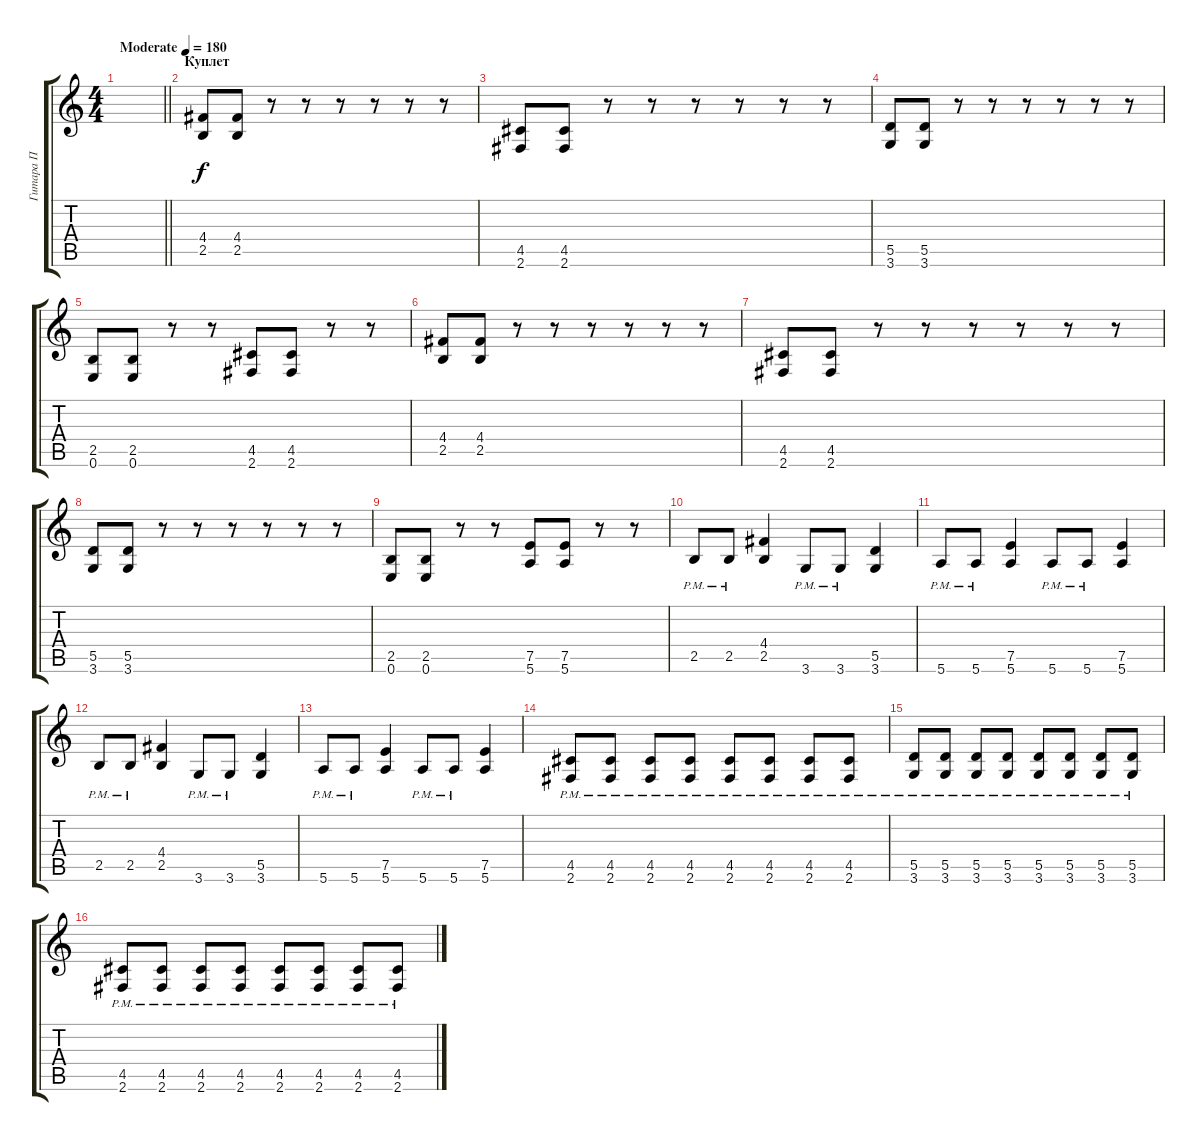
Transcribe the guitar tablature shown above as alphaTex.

\track ("Гитара П" "Гитара П") {instrument overdrivenguitar}
\staff {score tabs}
\tuning (E4 B3 G3 D3 A2 E2) {hide}
\ts (4 4)
\tempo (180 "Moderate")
\clef g2
\barLineRight lightlight
\ks c
|
\section ("" "Куплет")
(4.4 2.5).8 (4.4 2.5).8 r.8 r.8 r.8 r.8 r.8 r.8 |
(4.5 2.6).8 (4.5 2.6).8 r.8 r.8 r.8 r.8 r.8 r.8 |
(5.5 3.6).8 (5.5 3.6).8 r.8 r.8 r.8 r.8 r.8 r.8 |
(2.5 0.6).8 (2.5 0.6).8 r.8 r.8 (4.5 2.6).8 (4.5 2.6).8 r.8 r.8 |
(4.4 2.5).8 (4.4 2.5).8 r.8 r.8 r.8 r.8 r.8 r.8 |
(4.5 2.6).8 (4.5 2.6).8 r.8 r.8 r.8 r.8 r.8 r.8 |
(5.5 3.6).8 (5.5 3.6).8 r.8 r.8 r.8 r.8 r.8 r.8 |
(2.5 0.6).8 (2.5 0.6).8 r.8 r.8 (7.5 5.6).8 (7.5 5.6).8 r.8 r.8 |
2.5{pm}.8 2.5{pm}.8 (4.4 2.5).4 3.6{pm}.8 3.6{pm}.8 (5.5 3.6).4 |
5.6{pm}.8 5.6{pm}.8 (7.5 5.6).4 5.6{pm}.8 5.6{pm}.8 (7.5 5.6).4 |
2.5{pm}.8 2.5{pm}.8 (4.4 2.5).4 3.6{pm}.8 3.6{pm}.8 (5.5 3.6).4 |
5.6{pm}.8 5.6{pm}.8 (7.5 5.6).4 5.6{pm}.8 5.6{pm}.8 (7.5 5.6).4 |
(4.5{pm} 2.6{pm}).8 (4.5{pm} 2.6{pm}).8 (4.5{pm} 2.6{pm}).8 (4.5{pm} 2.6{pm}).8 (4.5{pm} 2.6{pm}).8 (4.5{pm} 2.6{pm}).8 (4.5{pm} 2.6{pm}).8 (4.5{pm} 2.6{pm}).8 |
(5.5{pm} 3.6{pm}).8 (5.5{pm} 3.6{pm}).8 (5.5{pm} 3.6{pm}).8 (5.5{pm} 3.6{pm}).8 (5.5{pm} 3.6{pm}).8 (5.5{pm} 3.6{pm}).8 (5.5{pm} 3.6{pm}).8 (5.5{pm} 3.6{pm}).8 |
(4.5{pm} 2.6{pm}).8 (4.5{pm} 2.6{pm}).8 (4.5{pm} 2.6{pm}).8 (4.5{pm} 2.6{pm}).8 (4.5{pm} 2.6{pm}).8 (4.5{pm} 2.6{pm}).8 (4.5{pm} 2.6{pm}).8 (4.5{pm} 2.6{pm}).8
